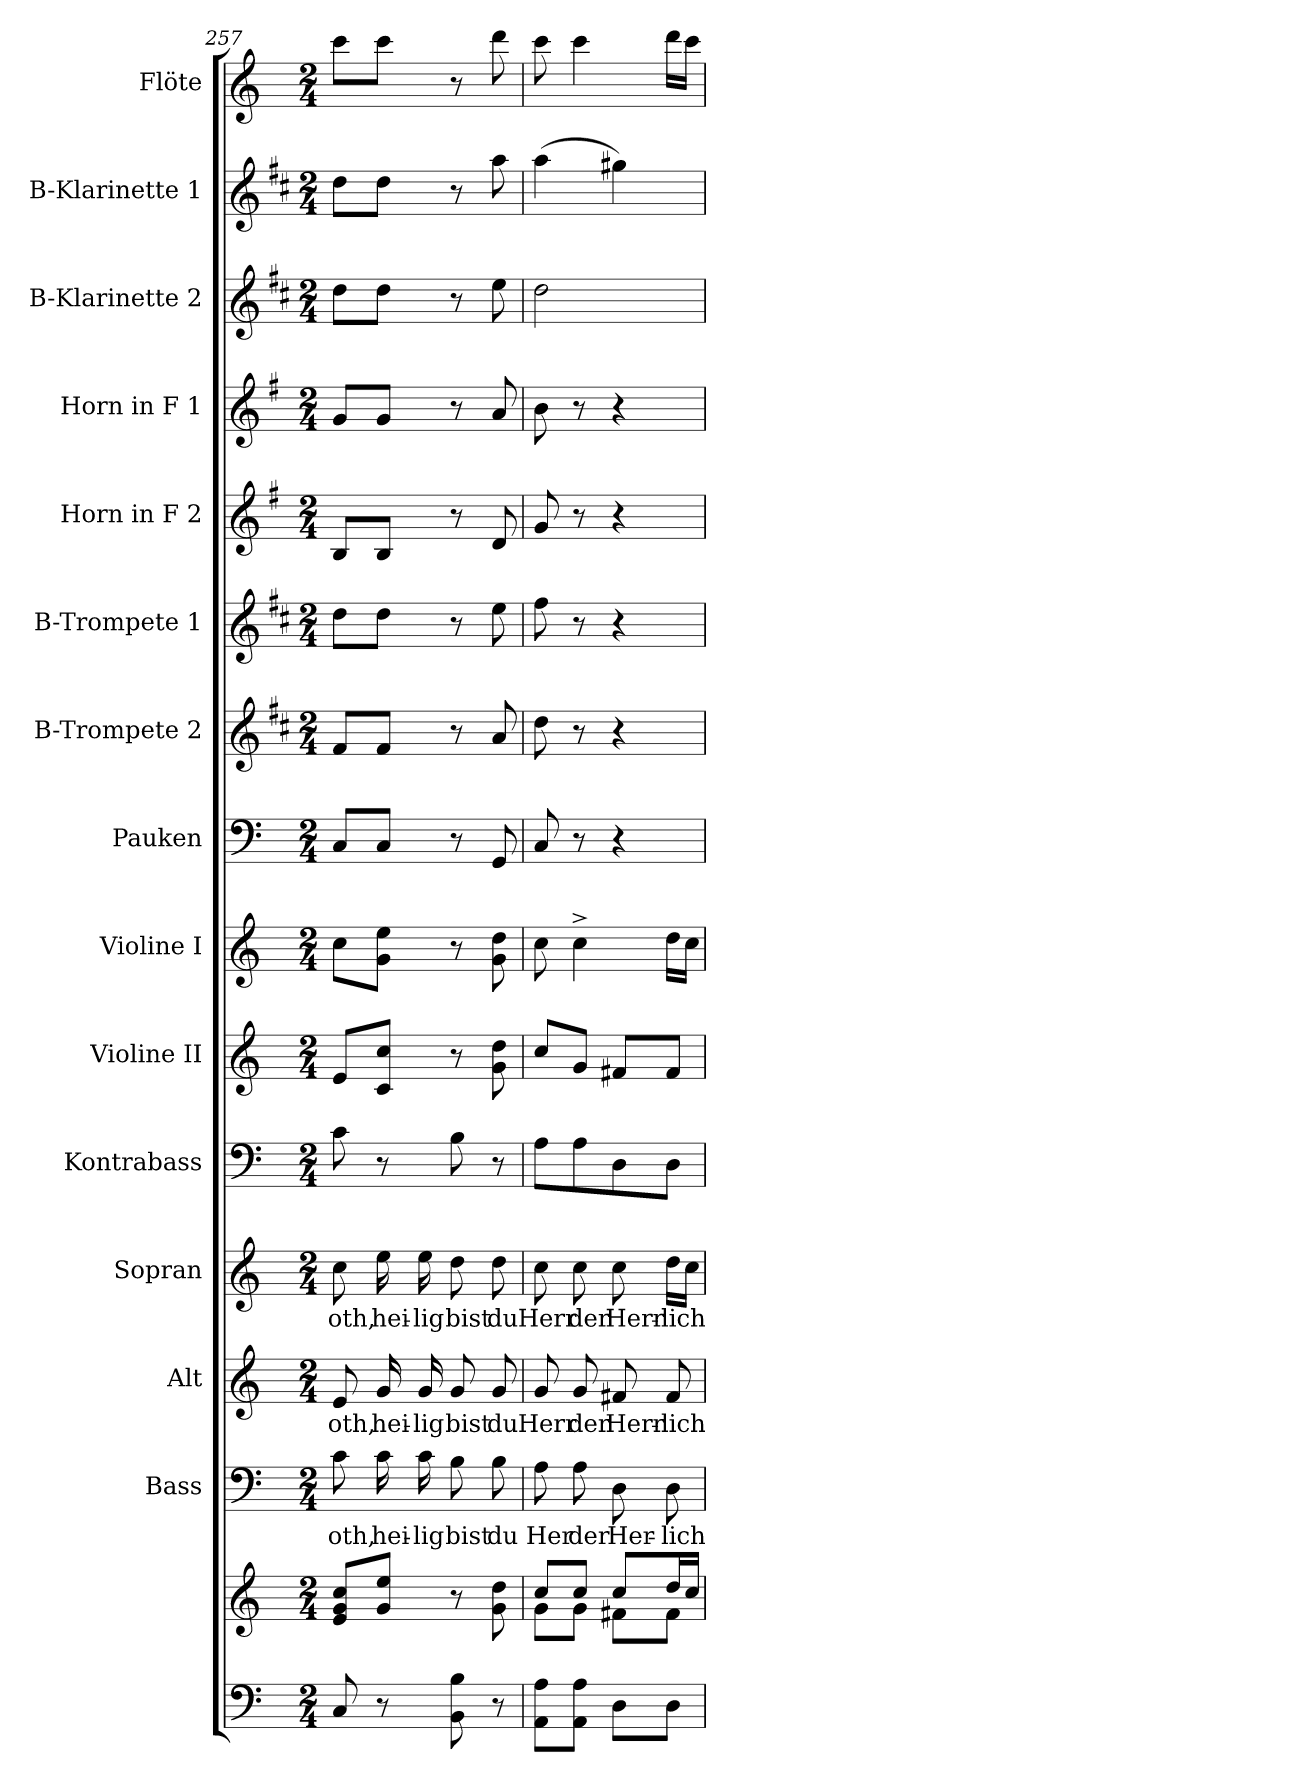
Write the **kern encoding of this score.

**kern	**kern	**kern	**text	**kern	**text	**kern	**text	**kern	**kern	**kern	**kern	**kern	**kern	**kern	**kern	**kern	**kern	**kern
*part15	*part15	*part14	*part14	*part13	*part13	*part12	*part12	*part11	*part10	*part9	*part8	*part7	*part6	*part5	*part4	*part3	*part2	*part1
*staff16	*staff15	*staff14	*staff14	*staff13	*staff13	*staff12	*staff12	*staff11	*staff10	*staff9	*staff8	*staff7	*staff6	*staff5	*staff4	*staff3	*staff2	*staff1
*	*	*I"Bass	*	*I"Alt	*	*I"Sopran	*	*I"Kontrabass	*I"Violine II	*I"Violine I	*I"Pauken	*I"B-Trompete 2	*I"B-Trompete 1	*I"Horn in F 2	*I"Horn in F 1	*I"B-Klarinette 2	*I"B-Klarinette 1	*I"Flöte
*	*	*I'B.	*	*I'A.	*	*I'S.	*	*I'Kb.	*I'Vl. II	*I'Vl. I	*I'Pk.	*I'B Trp. 2	*I'B Trp. 1	*	*	*I'B Kl. 2	*I'B Kl. 1	*I'Fl.
*clefF4	*clefG2	*clefF4	*	*clefG2	*	*clefG2	*	*clefF4	*clefG2	*clefG2	*clefF4	*clefG2	*clefG2	*clefG2	*clefG2	*clefG2	*clefG2	*clefG2
*	*	*	*	*	*	*	*	*ITrd7c12	*	*	*	*ITrd1c2	*ITrd1c2	*ITrd4c7	*ITrd4c7	*ITrd1c2	*ITrd1c2	*
*k[]	*k[]	*k[]	*	*k[]	*	*k[]	*	*k[]	*k[]	*k[]	*k[]	*k[]	*k[]	*k[]	*k[]	*k[]	*k[]	*k[]
*C:	*C:	*C:	*	*C:	*	*C:	*	*C:	*C:	*C:	*C:	*C:	*C:	*C:	*C:	*C:	*C:	*C:
*M2/4	*M2/4	*M2/4	*	*M2/4	*	*M2/4	*	*M2/4	*M2/4	*M2/4	*M2/4	*M2/4	*M2/4	*M2/4	*M2/4	*M2/4	*M2/4	*M2/4
=257	=257	=257	=257	=257	=257	=257	=257	=257	=257	=257	=257	=257	=257	=257	=257	=257	=257	=257
!	!	!	!LO:LY:b	!	!LO:LY:b	!	!LO:LY:b	!	!	!	!	!	!	!	!	!	!	!
8C/	8e/ 8g/ 8cc/L	8c\	-oth,	8e/	-oth,	8cc\	-oth,	8C\	8e/L	8cc\L	8C/L	8e/L	8cc\L	8E/L	8c/L	8cc\L	8cc\L	8ccc\L
!	!	!	!LO:LY:b	!	!LO:LY:b	!	!LO:LY:b	!	!	!	!	!	!	!	!	!	!	!
8r	8g/ 8ee/J	16c\	hei-	16g/	hei-	16ee\	hei-	8r	8c/ 8cc/J	8g\ 8ee\J	8C/J	8e/J	8cc\J	8E/J	8c/J	8cc\J	8cc\J	8ccc\J
!	!	!	!LO:LY:b	!	!LO:LY:b	!	!LO:LY:b	!	!	!	!	!	!	!	!	!	!	!
.	.	16c\	-lig	16g/	-lig	16ee\	-lig	.	.	.	.	.	.	.	.	.	.	.
!	!	!	!LO:LY:b	!	!LO:LY:b	!	!LO:LY:b	!	!	!	!	!	!	!	!	!	!	!
8BB\ 8B\	8r	8B\	bist	8g/	bist	8dd\	bist	8BB\	8r	8r	8r	8r	8r	8r	8r	8r	8r	8r
!	!	!	!LO:LY:b	!	!LO:LY:b	!	!LO:LY:b	!	!	!	!	!	!	!	!	!	!	!
8r	8g\ 8dd\	8B\	du	8g/	du	8dd\	du	8r	8g\ 8dd\	8g\ 8dd\	8GG/	8g/	8dd\	8G/	8d/	8dd\	8gg\	8ddd\
=258	=258	=258	=258	=258	=258	=258	=258	=258	=258	=258	=258	=258	=258	=258	=258	=258	=258	=258
*	*^	*	*	*	*	*	*	*	*	*	*	*	*	*	*	*	*	*
!	!	!	!	!LO:LY:b	!	!LO:LY:b	!	!LO:LY:b	!	!	!	!	!	!	!	!	!	!	!
8AA\ 8A\L	8cc/L	8g\L	8A\	Her	8g/	Herr	8cc\	Herr	8AA\L	8cc/L	8cc\	8C/	8cc\	8ee\	8c/	8e\	2cc\	(>4gg\	8ccc\
!	!	!	!	!LO:LY:b	!	!LO:LY:b	!	!LO:LY:b	!	!	!	!	!	!	!	!	!	!	!
8AA\ 8A\J	8cc/J	8g\J	8A\	der	8g/	der	8cc\	der	8AA\	8g/J	4cc^>\	8r	8r	8r	8r	8r	.	.	4ccc\
!	!	!	!	!LO:LY:b	!	!LO:LY:b	!	!LO:LY:b	!	!	!	!	!	!	!	!	!	!	!
8D\L	8cc/L	8f#X\L	8D\	Her-	8f#X/	Herr-	8cc\	Herr-	8DD\	8f#X/L	.	4r	4r	4r	4r	4r	.	4ff#X\)	.
!	!	!	!	!LO:LY:b	!	!LO:LY:b	!	!LO:LY:b	!	!	!	!	!	!	!	!	!	!	!
8D\J	16dd/L	8f#\J	8D\	-lich-	8f#/	-lich-	16dd\LL	-lich-	8DD\J	8f#/J	16dd\LL	.	.	.	.	.	.	.	16ddd\LL
.	16cc/JJ	.	.	.	.	.	16cc\JJ	.	.	.	16cc\JJ	.	.	.	.	.	.	.	16ccc\JJ
*	*v	*v	*	*	*	*	*	*	*	*	*	*	*	*	*	*	*	*	*
=	=	=	=	=	=	=	=	=	=	=	=	=	=	=	=	=	=	=
*-	*-	*-	*-	*-	*-	*-	*-	*-	*-	*-	*-	*-	*-	*-	*-	*-	*-	*-
